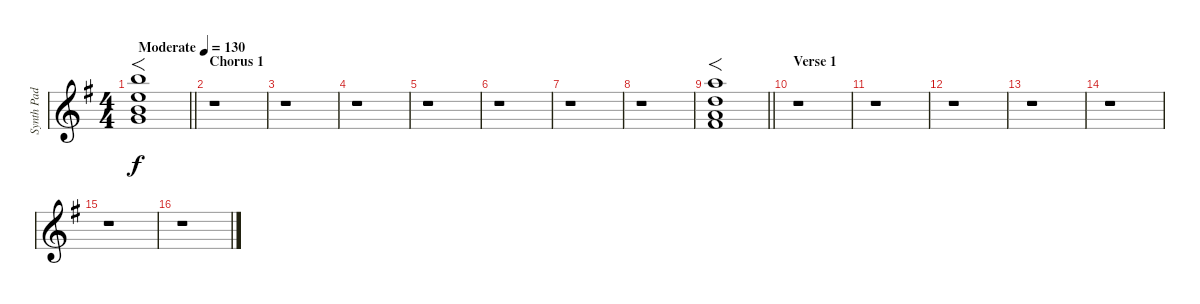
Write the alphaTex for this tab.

\track ("Synth Pad" "Synth Pad") {instrument synthstrings1}
\staff {score}
\tuning (E5 B4 G4 D4 A3 E3) {hide}
\ts (4 4)
\tempo (130 "Moderate")
\clef g2
\barLineRight lightlight
\ks eminor
(0.1 0.2 16.3 5.4).1{f dy f instrument synthstrings1} |
\section ("" "Chorus 1")
r.1 |
r.1 |
r.1 |
r.1 |
r.1 |
r.1 |
r.1 |
\barLineRight lightlight
(5.1 3.2 4.4 12.5).1{f} |
\section ("" "Verse 1")
r.1 |
r.1 |
r.1 |
r.1 |
r.1 |
r.1 |
r.1
